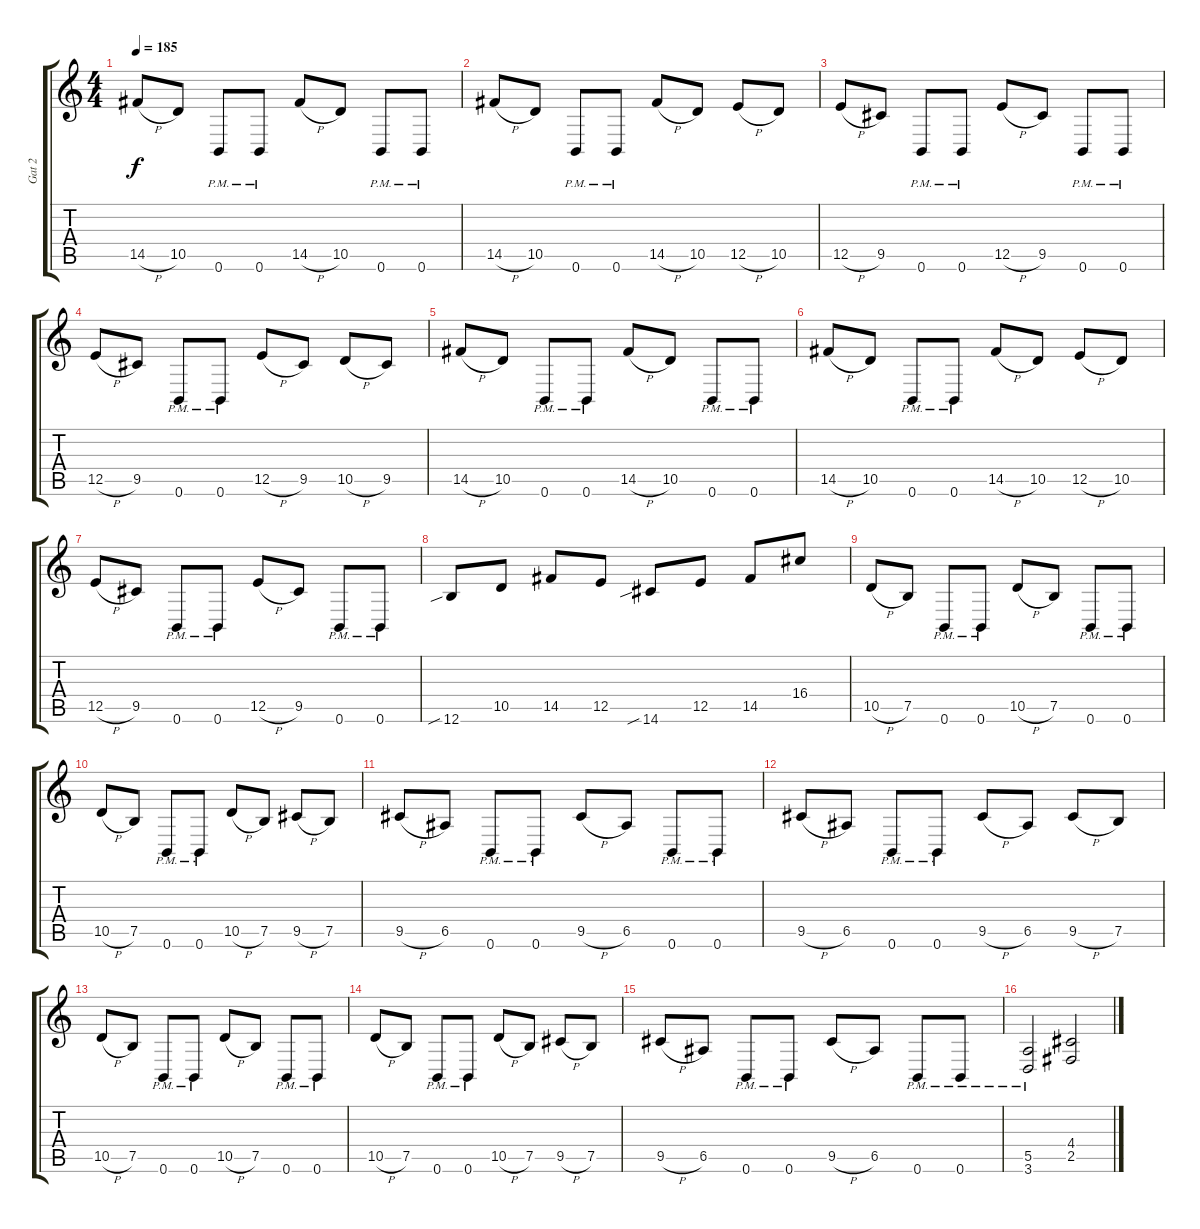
\track ("Gat 2" "Gat 2") {instrument distortionguitar}
\staff {score tabs}
\tuning (B3 Gb3 D3 A2 E2 B1) {hide}
\ts (4 4)
\tempo 185
\clef g2
\ks c
14.5{h}.8{dy f} 10.5.8 0.6{pm}.8 0.6{pm}.8 14.5{h}.8 10.5.8 0.6{pm}.8 0.6{pm}.8 |
14.5{h}.8 10.5.8 0.6{pm}.8 0.6{pm}.8 14.5{h}.8 10.5.8 12.5{h}.8 10.5.8 |
12.5{h}.8 9.5.8 0.6{pm}.8 0.6{pm}.8 12.5{h}.8 9.5.8 0.6{pm}.8 0.6{pm}.8 |
12.5{h}.8 9.5.8 0.6{pm}.8 0.6{pm}.8 12.5{h}.8 9.5.8 10.5{h}.8 9.5.8 |
14.5{h}.8 10.5.8 0.6{pm}.8 0.6{pm}.8 14.5{h}.8 10.5.8 0.6{pm}.8 0.6{pm}.8 |
14.5{h}.8 10.5.8 0.6{pm}.8 0.6{pm}.8 14.5{h}.8 10.5.8 12.5{h}.8 10.5.8 |
12.5{h}.8 9.5.8 0.6{pm}.8 0.6{pm}.8 12.5{h}.8 9.5.8 0.6{pm}.8 0.6{pm}.8 |
12.6{sib}.8 10.5.8 14.5.8 12.5.8 14.6{sib}.8 12.5.8 14.5.8 16.4.8 |
10.5{h}.8 7.5.8 0.6{pm}.8 0.6{pm}.8 10.5{h}.8 7.5.8 0.6{pm}.8 0.6{pm}.8 |
10.5{h}.8 7.5.8 0.6{pm}.8 0.6{pm}.8 10.5{h}.8 7.5.8 9.5{h}.8 7.5.8 |
9.5{h}.8 6.5.8 0.6{pm}.8 0.6{pm}.8 9.5{h}.8 6.5.8 0.6{pm}.8 0.6{pm}.8 |
9.5{h}.8 6.5.8 0.6{pm}.8 0.6{pm}.8 9.5{h}.8 6.5.8 9.5{h}.8 7.5.8 |
10.5{h}.8 7.5.8 0.6{pm}.8 0.6{pm}.8 10.5{h}.8 7.5.8 0.6{pm}.8 0.6{pm}.8 |
10.5{h}.8 7.5.8 0.6{pm}.8 0.6{pm}.8 10.5{h}.8 7.5.8 9.5{h}.8 7.5.8 |
9.5{h}.8 6.5.8 0.6{pm}.8 0.6{pm}.8 9.5{h}.8 6.5.8 0.6{pm}.8 0.6{pm}.8 |
(5.5 3.6{pm}).2 (4.4 2.5).2
